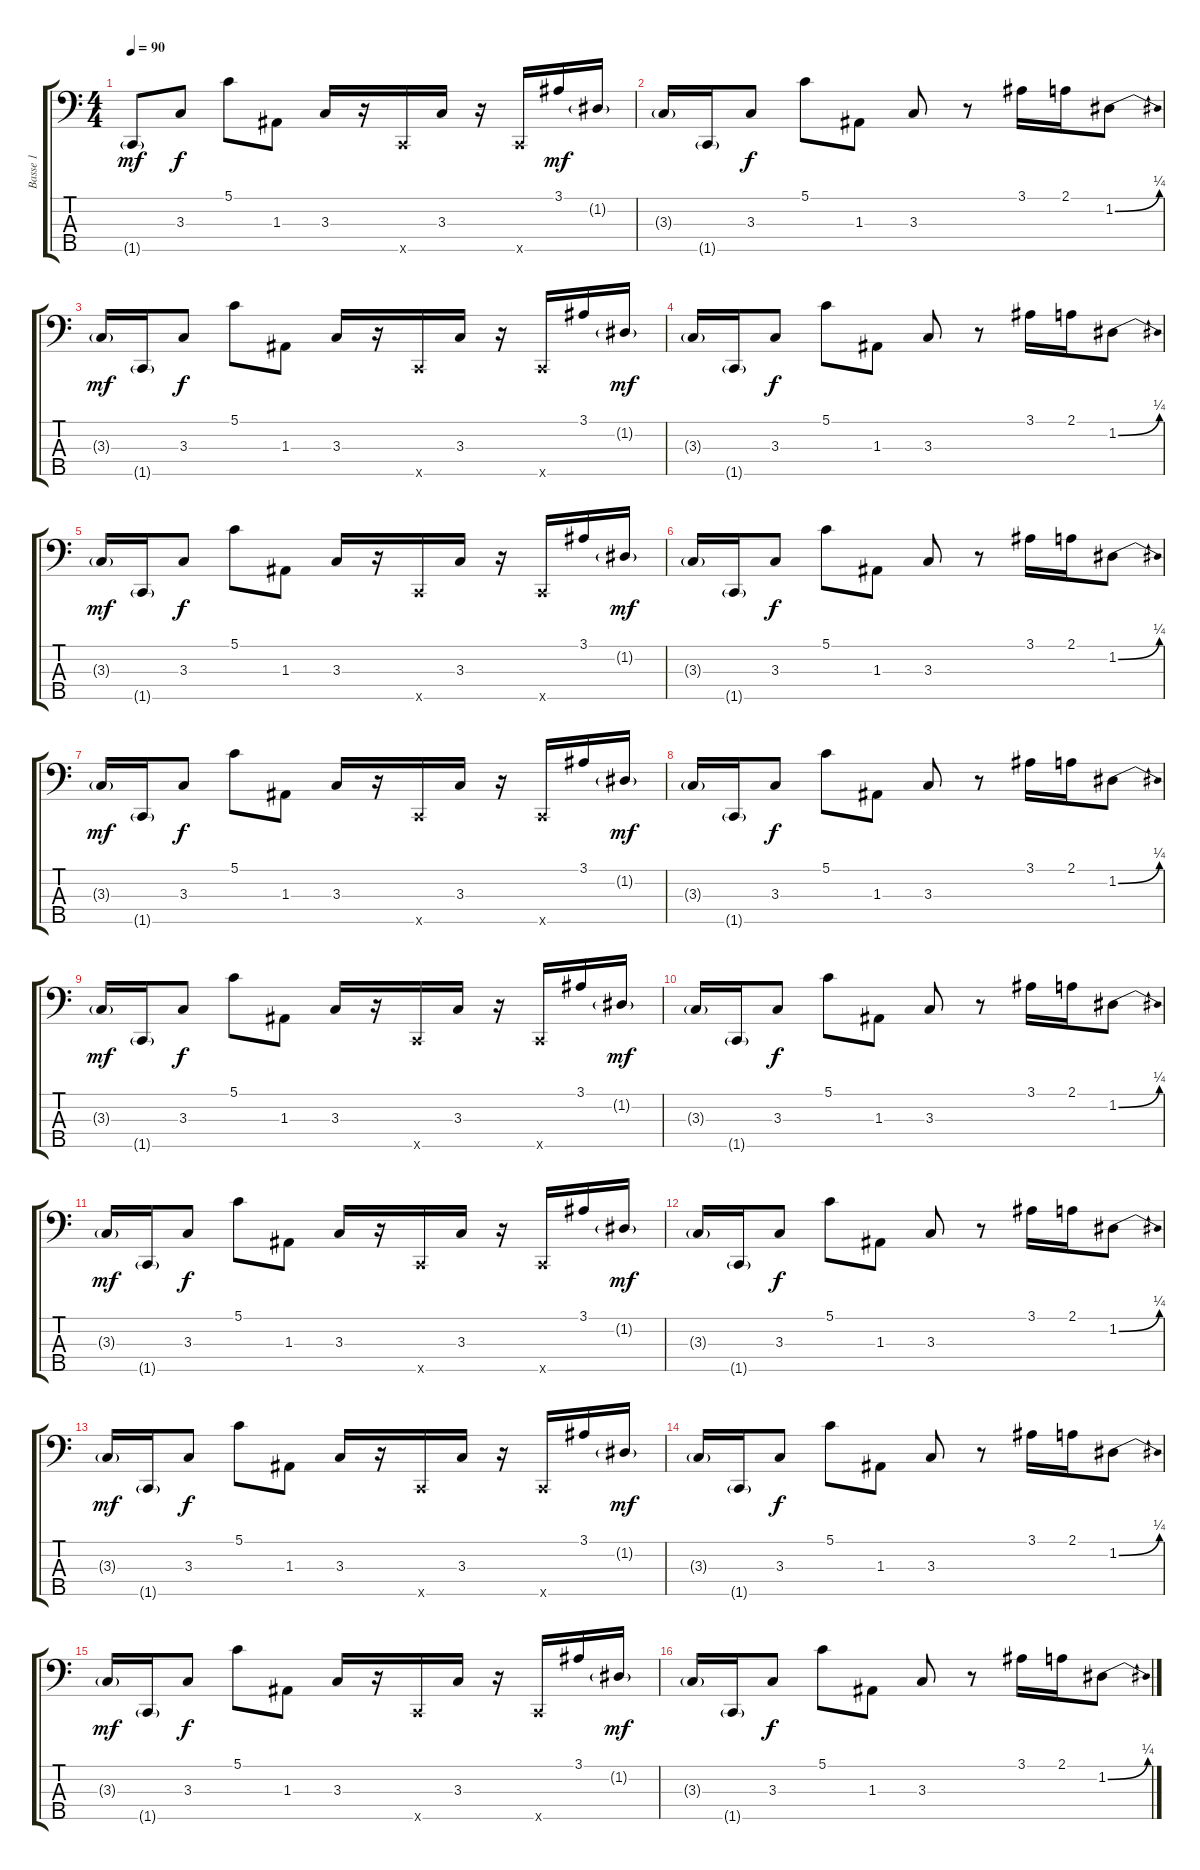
\track ("Basse 1" "Basse 1") {instrument synthbass2}
\staff {score tabs}
\tuning (G2 D2 A1 E1 B0) {hide}
\ts (4 4)
\tempo 90
\clef f4
\ks c
1.5{g}.8{dy mf} 3.3.8{dy f} 5.1.8 1.3.8 3.3.16 r.16 1.5{x}.16 3.3.16 r.16 1.5{x}.16 3.1.16{dy mf} 1.2{g}.16 |
3.3{g}.16 1.5{g}.16 3.3.8{dy f} 5.1.8 1.3.8 3.3.8 r.8 3.1.16 2.1.16 1.2{be (bend 0 0 60 1)}.8 |
3.3{g}.16{dy mf} 1.5{g}.16 3.3.8{dy f} 5.1.8 1.3.8 3.3.16 r.16 1.5{x}.16 3.3.16 r.16 1.5{x}.16 3.1.16 1.2{g}.16{dy mf} |
3.3{g}.16 1.5{g}.16 3.3.8{dy f} 5.1.8 1.3.8 3.3.8 r.8 3.1.16 2.1.16 1.2{be (bend 0 0 60 1)}.8 |
3.3{g}.16{dy mf} 1.5{g}.16 3.3.8{dy f} 5.1.8 1.3.8 3.3.16 r.16 1.5{x}.16 3.3.16 r.16 1.5{x}.16 3.1.16 1.2{g}.16{dy mf} |
3.3{g}.16 1.5{g}.16 3.3.8{dy f} 5.1.8 1.3.8 3.3.8 r.8 3.1.16 2.1.16 1.2{be (bend 0 0 60 1)}.8 |
3.3{g}.16{dy mf} 1.5{g}.16 3.3.8{dy f} 5.1.8 1.3.8 3.3.16 r.16 1.5{x}.16 3.3.16 r.16 1.5{x}.16 3.1.16 1.2{g}.16{dy mf} |
3.3{g}.16 1.5{g}.16 3.3.8{dy f} 5.1.8 1.3.8 3.3.8 r.8 3.1.16 2.1.16 1.2{be (bend 0 0 60 1)}.8 |
3.3{g}.16{dy mf} 1.5{g}.16 3.3.8{dy f} 5.1.8 1.3.8 3.3.16 r.16 1.5{x}.16 3.3.16 r.16 1.5{x}.16 3.1.16 1.2{g}.16{dy mf} |
3.3{g}.16 1.5{g}.16 3.3.8{dy f} 5.1.8 1.3.8 3.3.8 r.8 3.1.16 2.1.16 1.2{be (bend 0 0 60 1)}.8 |
3.3{g}.16{dy mf} 1.5{g}.16 3.3.8{dy f} 5.1.8 1.3.8 3.3.16 r.16 1.5{x}.16 3.3.16 r.16 1.5{x}.16 3.1.16 1.2{g}.16{dy mf} |
3.3{g}.16 1.5{g}.16 3.3.8{dy f} 5.1.8 1.3.8 3.3.8 r.8 3.1.16 2.1.16 1.2{be (bend 0 0 60 1)}.8 |
3.3{g}.16{dy mf} 1.5{g}.16 3.3.8{dy f} 5.1.8 1.3.8 3.3.16 r.16 1.5{x}.16 3.3.16 r.16 1.5{x}.16 3.1.16 1.2{g}.16{dy mf} |
3.3{g}.16 1.5{g}.16 3.3.8{dy f} 5.1.8 1.3.8 3.3.8 r.8 3.1.16 2.1.16 1.2{be (bend 0 0 60 1)}.8 |
3.3{g}.16{dy mf} 1.5{g}.16 3.3.8{dy f} 5.1.8 1.3.8 3.3.16 r.16 1.5{x}.16 3.3.16 r.16 1.5{x}.16 3.1.16 1.2{g}.16{dy mf} |
3.3{g}.16 1.5{g}.16 3.3.8{dy f} 5.1.8 1.3.8 3.3.8 r.8 3.1.16 2.1.16 1.2{be (bend 0 0 60 1)}.8
